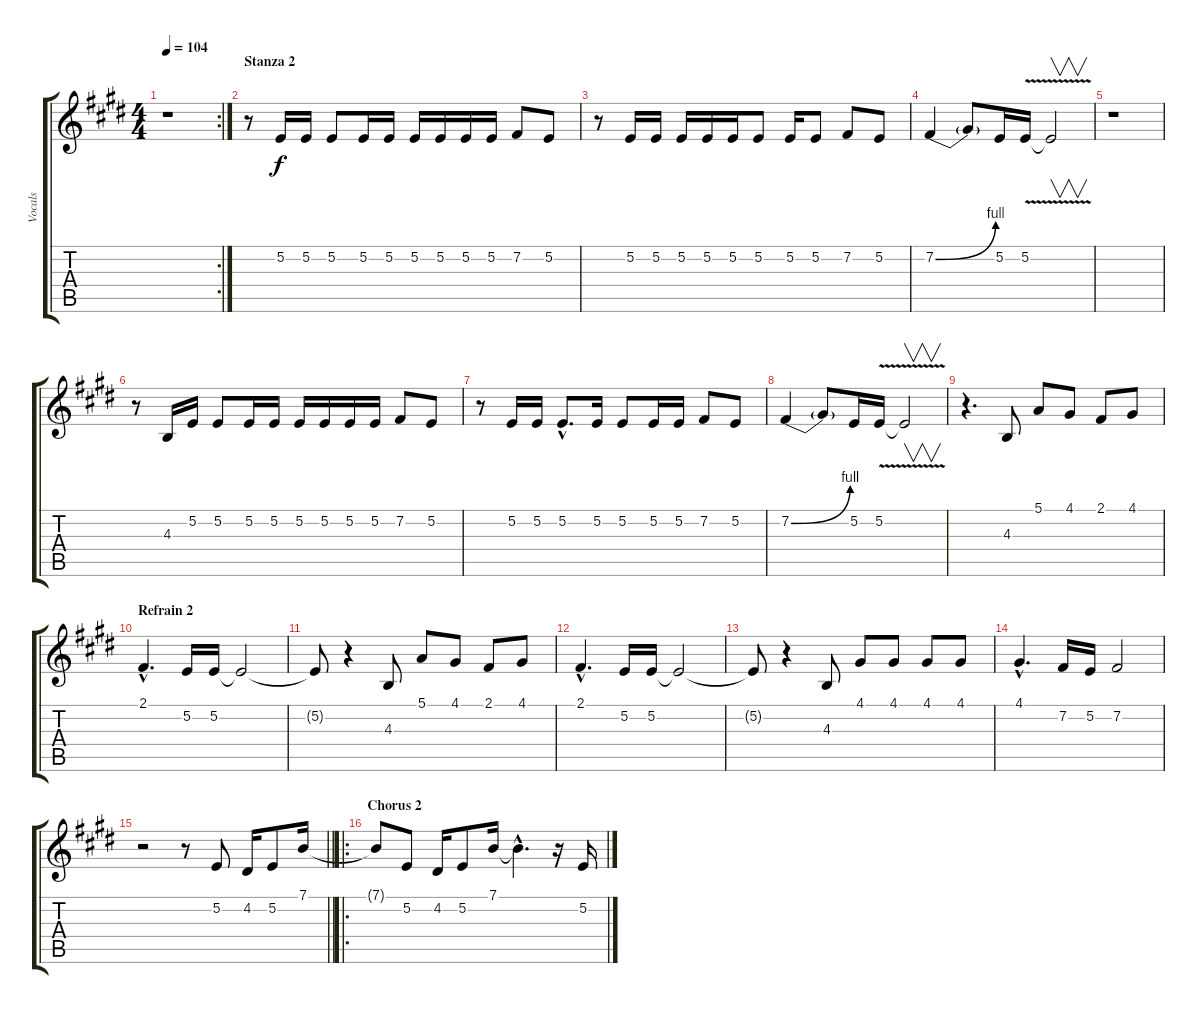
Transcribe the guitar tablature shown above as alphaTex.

\track ("Vocals" "Vocals") {instrument clarinet}
\staff {score tabs}
\tuning (E4 B3 G3 D3 A2 E2) {hide}
\rc 2
\ts (4 4)
\tempo 104
\clef g2
\ks e
r.1{dy f} |
\section ("" "Stanza 2")
r.8 5.2.16 5.2.16 5.2.8 5.2.16 5.2.16 5.2.16 5.2.16 5.2.16 5.2.16 7.2.8 5.2.8 |
r.8 5.2.16 5.2.16 5.2.16 5.2.16 5.2.16 5.2.8 5.2.16 5.2.8 7.2.8 5.2.8 |
7.2{be (bend 0 0 60 4)}.4 7.2{t}.8 5.2.16 5.2{v}.16 5.2{t}.2{v} |
r.1 |
r.8 4.3.16 5.2.16 5.2.8 5.2.16 5.2.16 5.2.16 5.2.16 5.2.16 5.2.16 7.2.8 5.2.8 |
r.8 5.2.16 5.2.16 5.2{hac}.8{d} 5.2.16 5.2.8 5.2.16 5.2.16 7.2.8 5.2.8 |
7.2{be (bend 0 0 60 4)}.4 7.2{t}.8 5.2.16 5.2{v}.16 5.2{t}.2{v} |
r.4{d} 4.3.8 5.1.8 4.1.8 2.1.8 4.1.8 |
\section ("" "Refrain 2")
2.1{hac}.4{d} 5.2.16 5.2.16 5.2{t}.2 |
5.2{t}.8 r.4 4.3.8 5.1.8 4.1.8 2.1.8 4.1.8 |
2.1{hac}.4{d} 5.2.16 5.2.16 5.2{t}.2 |
5.2{t}.8 r.4 4.3.8 4.1.8 4.1.8 4.1.8 4.1.8 |
4.1{hac}.4{d} 7.2.16 5.2.16 7.2.2 |
\barLineRight lightlight
r.2 r.8 5.2.8 4.2.16 5.2.8 7.1.16 |
\ro
\section ("" "Chorus 2")
7.1{t}.8 5.2.8 4.2.16 5.2.8 7.1.16 7.1{hac t}.4{d} r.16 5.2.16
